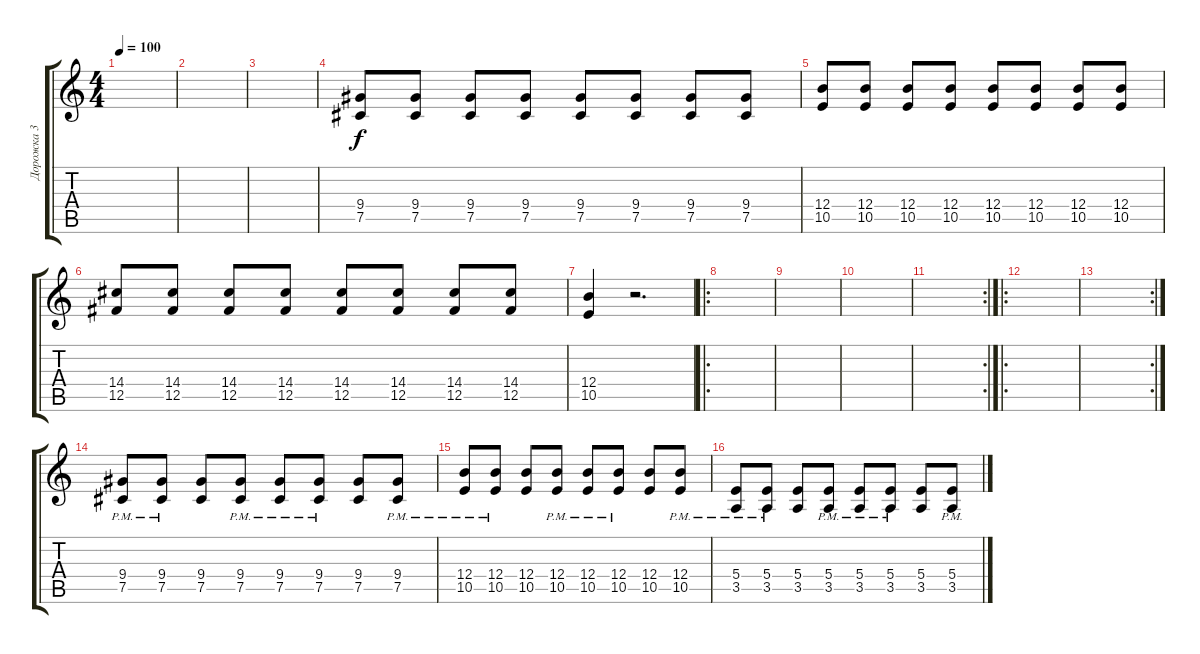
\track ("Дорожка 3" "Дорожка 3") {instrument electricguitarmuted}
\staff {score tabs}
\tuning (Db4 Ab3 E3 B2 Gb2 B1) {hide}
\ts (4 4)
\tempo 100
\clef g2
\ks c
|
|
|
(9.4 7.5).8 (9.4 7.5).8 (9.4 7.5).8 (9.4 7.5).8 (9.4 7.5).8 (9.4 7.5).8 (9.4 7.5).8 (9.4 7.5).8 |
(12.4 10.5).8 (12.4 10.5).8 (12.4 10.5).8 (12.4 10.5).8 (12.4 10.5).8 (12.4 10.5).8 (12.4 10.5).8 (12.4 10.5).8 |
(14.4 12.5).8 (14.4 12.5).8 (14.4 12.5).8 (14.4 12.5).8 (14.4 12.5).8 (14.4 12.5).8 (14.4 12.5).8 (14.4 12.5).8 |
(12.4 10.5).4 r.2{d} |
\ro
|
|
|
\rc 2
|
\ro
|
\rc 2
|
(9.4{pm} 7.5).8 (9.4{pm} 7.5).8 (9.4 7.5).8 (9.4{pm} 7.5).8 (9.4{pm} 7.5).8 (9.4{pm} 7.5).8 (9.4 7.5).8 (9.4{pm} 7.5).8 |
(12.4{pm} 10.5).8 (12.4{pm} 10.5).8 (12.4 10.5).8 (12.4{pm} 10.5).8 (12.4{pm} 10.5).8 (12.4{pm} 10.5).8 (12.4 10.5).8 (12.4{pm} 10.5).8 |
(5.4{pm} 3.5).8 (5.4{pm} 3.5).8 (5.4 3.5).8 (5.4{pm} 3.5).8 (5.4{pm} 3.5).8 (5.4{pm} 3.5).8 (5.4 3.5).8 (5.4{pm} 3.5).8
